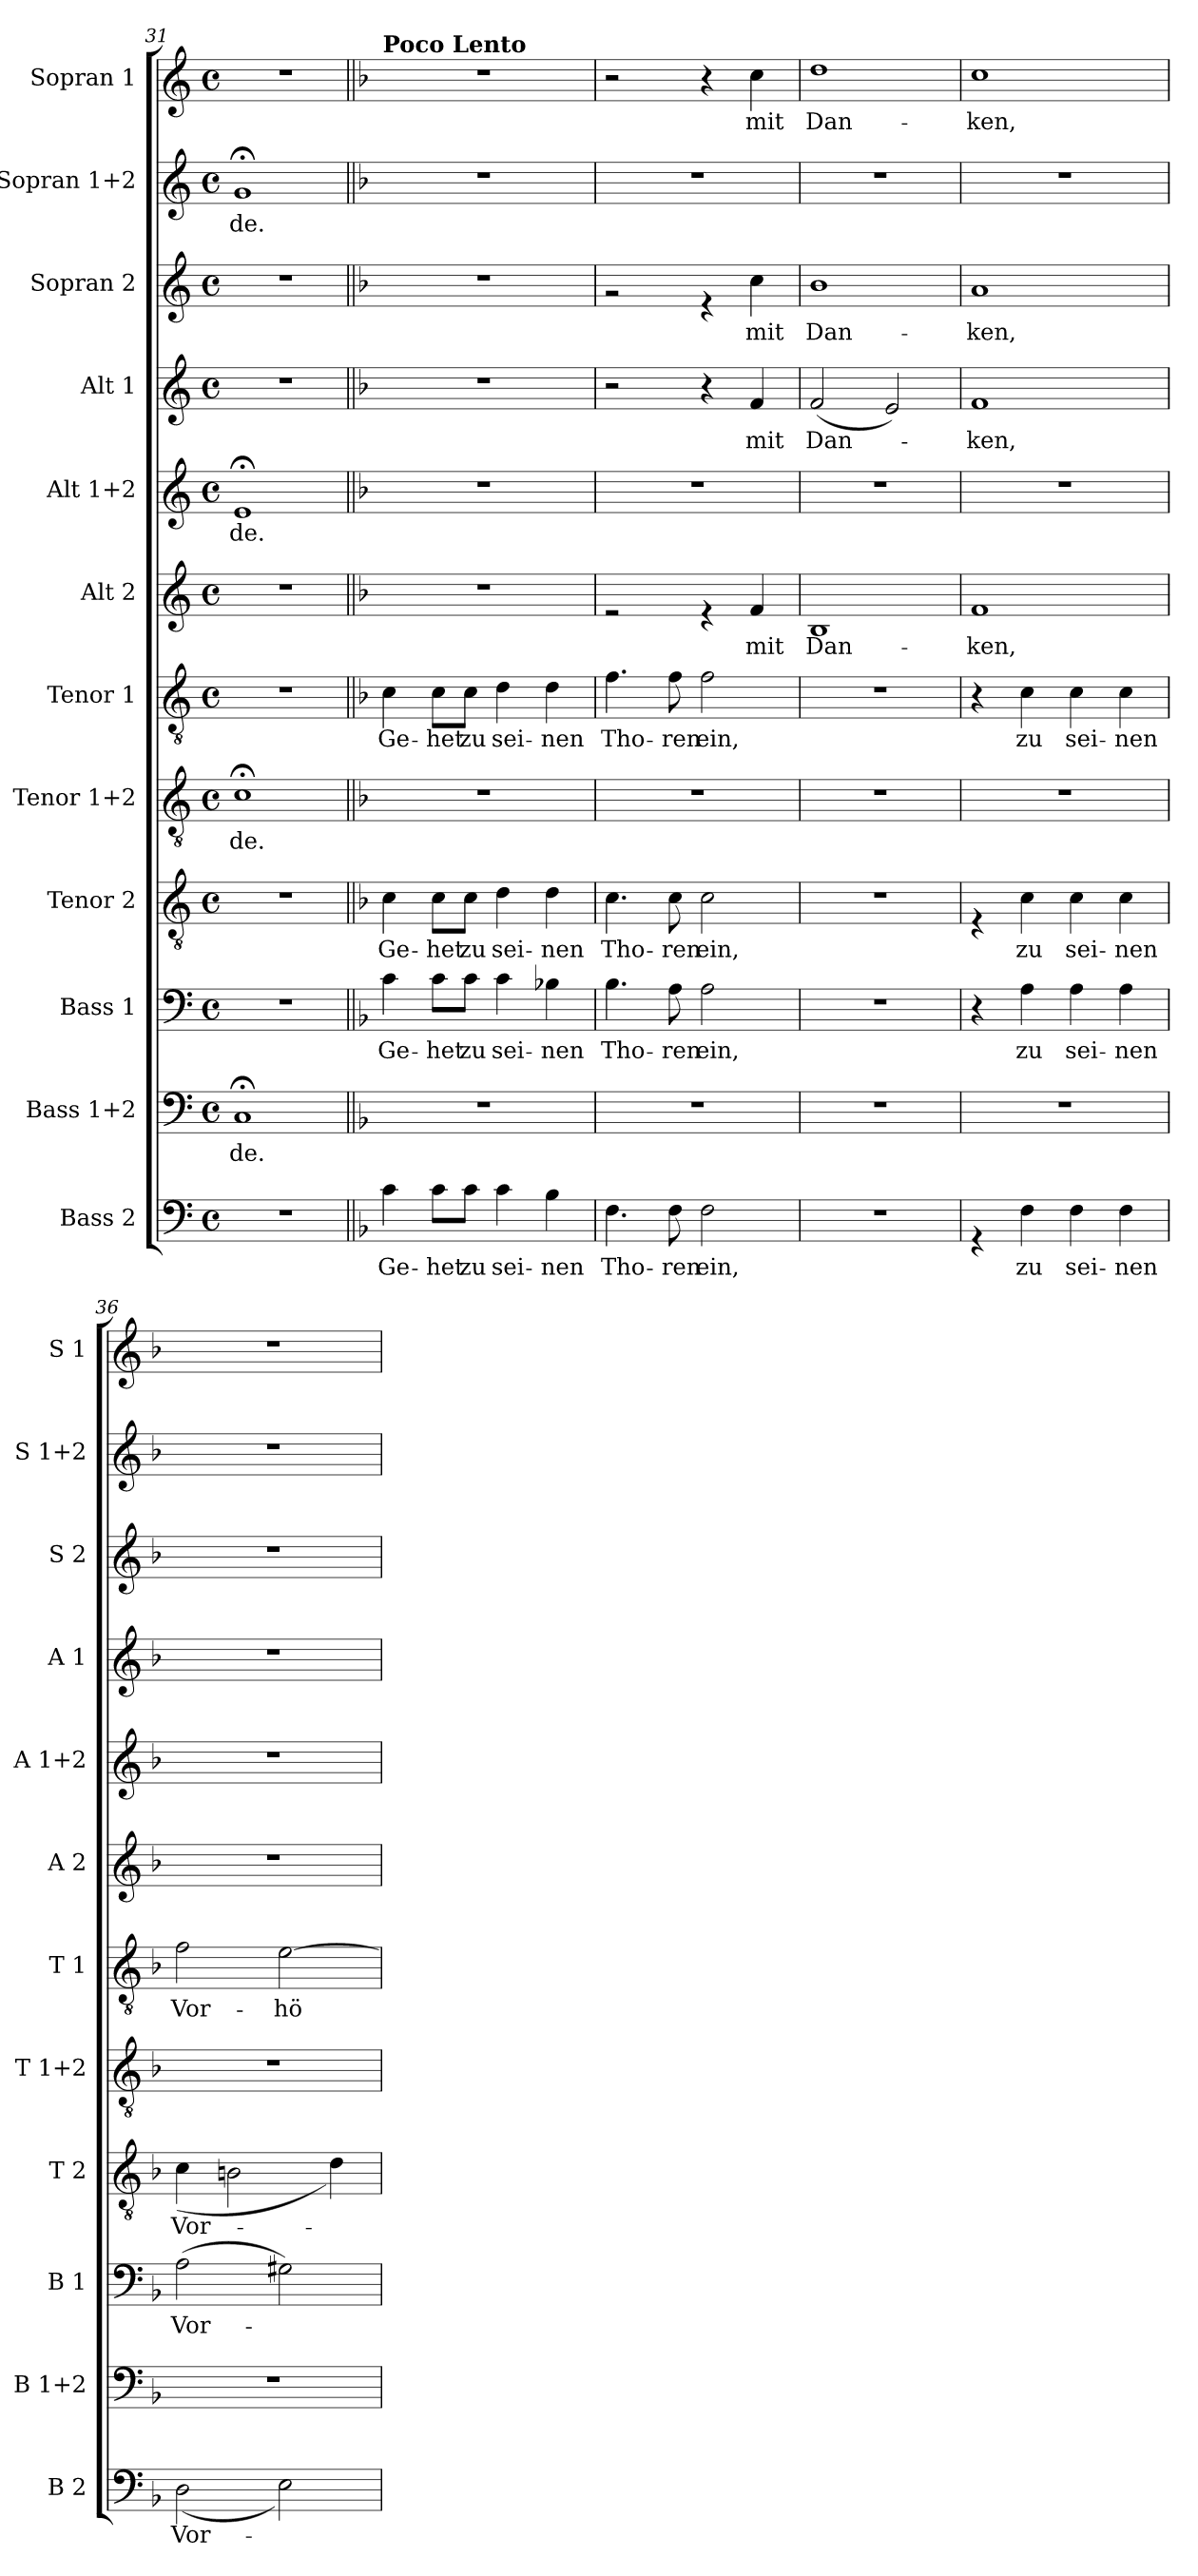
**kern	**text	**kern	**text	**kern	**text	**kern	**text	**kern	**text	**kern	**text	**kern	**text	**kern	**text	**kern	**text	**kern	**text	**kern	**text	**kern	**text
*part12	*part12	*part11	*part11	*part10	*part10	*part9	*part9	*part8	*part8	*part7	*part7	*part6	*part6	*part5	*part5	*part4	*part4	*part3	*part3	*part2	*part2	*part1	*part1
*staff12	*staff12	*staff11	*staff11	*staff10	*staff10	*staff9	*staff9	*staff8	*staff8	*staff7	*staff7	*staff6	*staff6	*staff5	*staff5	*staff4	*staff4	*staff3	*staff3	*staff2	*staff2	*staff1	*staff1
*I"Bass 2	*	*I"Bass 1+2	*	*I"Bass 1	*	*I"Tenor 2	*	*I"Tenor 1+2	*	*I"Tenor 1	*	*I"Alt 2	*	*I"Alt 1+2	*	*I"Alt 1	*	*I"Sopran 2	*	*I"Sopran 1+2	*	*I"Sopran 1	*
*I'B 2	*	*I'B 1+2	*	*I'B 1	*	*I'T 2	*	*I'T 1+2	*	*I'T 1	*	*I'A 2	*	*I'A 1+2	*	*I'A 1	*	*I'S 2	*	*I'S 1+2	*	*I'S 1	*
*clefF4	*	*clefF4	*	*clefF4	*	*clefGv2	*	*clefGv2	*	*clefGv2	*	*clefG2	*	*clefG2	*	*clefG2	*	*clefG2	*	*clefG2	*	*clefG2	*
*k[]	*	*k[]	*	*k[]	*	*k[]	*	*k[]	*	*k[]	*	*k[]	*	*k[]	*	*k[]	*	*k[]	*	*k[]	*	*k[]	*
*M4/4	*	*M4/4	*	*M4/4	*	*M4/4	*	*M4/4	*	*M4/4	*	*M4/4	*	*M4/4	*	*M4/4	*	*M4/4	*	*M4/4	*	*M4/4	*
*met(c)	*	*met(c)	*	*met(c)	*	*met(c)	*	*met(c)	*	*met(c)	*	*met(c)	*	*met(c)	*	*met(c)	*	*met(c)	*	*met(c)	*	*met(c)	*
=31	=31	=31	=31	=31	=31	=31	=31	=31	=31	=31	=31	=31	=31	=31	=31	=31	=31	=31	=31	=31	=31	=31	=31
!	!	!	!LO:LY:b	!	!	!	!	!	!LO:LY:b	!	!	!	!	!	!LO:LY:b	!	!	!	!	!	!LO:LY:b	!	!
1r	.	1C;<	-de.	1r	.	1r	.	1c;<	-de.	1r	.	1r	.	1e;<	-de.	1r	.	1r	.	1g;<	-de.	1r	.
=32||	=32||	=32||	=32||	=32||	=32||	=32||	=32||	=32||	=32||	=32||	=32||	=32||	=32||	=32||	=32||	=32||	=32||	=32||	=32||	=32||	=32||	=32||	=32||
*k[b-]	*	*k[b-]	*	*k[b-]	*	*k[b-]	*	*k[b-]	*	*k[b-]	*	*k[b-]	*	*k[b-]	*	*k[b-]	*	*k[b-]	*	*k[b-]	*	*k[b-]	*
*F:	*	*F:	*	*F:	*	*F:	*	*F:	*	*F:	*	*F:	*	*F:	*	*F:	*	*F:	*	*F:	*	*F:	*
*^	*	*	*	*	*	*	*	*	*	*	*	*	*	*	*	*	*	*	*	*	*	*	*
!	!	!	!	!	!	!	!	!	!	!	!	!	!	!	!	!	!	!	!	!	!	!	!LO:TX:a:B:t=Poco Lento	!
!	!	!LO:LY:b	!	!	!	!LO:LY:b	!	!LO:LY:b	!	!	!	!LO:LY:b	!	!	!	!	!	!	!	!	!	!	!	!
*	*	*	*	*	*	*	*^	*	*	*	*	*	*	*	*	*	*	*	*	*	*	*	*	*
1ryy	4c\	-Ge-	1r	.	4c\	-Ge-	1ryy	4c\	Ge-	1r	.	4c\	Ge-	1r	.	1r	.	1r	.	1r	.	1r	.	1r	.
!	!	!LO:LY:b	!	!	!	!LO:LY:b	!	!	!LO:LY:b	!	!	!	!LO:LY:b	!	!	!	!	!	!	!	!	!	!	!	!
.	8c\L	-het	.	.	8c\L	-het	.	8c\L	-het	.	.	8c\L	-het	.	.	.	.	.	.	.	.	.	.	.	.
!	!	!LO:LY:b	!	!	!	!LO:LY:b	!	!	!LO:LY:b	!	!	!	!LO:LY:b	!	!	!	!	!	!	!	!	!	!	!	!
.	8c\J	zu	.	.	8c\J	zu	.	8c\J	zu	.	.	8c\J	zu	.	.	.	.	.	.	.	.	.	.	.	.
!	!	!LO:LY:b	!	!	!	!LO:LY:b	!	!	!LO:LY:b	!	!	!	!LO:LY:b	!	!	!	!	!	!	!	!	!	!	!	!
.	4c\	sei-	.	.	4c\	sei-	.	4d\	sei-	.	.	4d\	sei-	.	.	.	.	.	.	.	.	.	.	.	.
!	!	!LO:LY:b	!	!	!	!LO:LY:b	!	!	!LO:LY:b	!	!	!	!LO:LY:b	!	!	!	!	!	!	!	!	!	!	!	!
.	4B-\	-nen	.	.	4B-X\	-nen	.	4d\	-nen	.	.	4d\	-nen	.	.	.	.	.	.	.	.	.	.	.	.
=33	=33	=33	=33	=33	=33	=33	=33	=33	=33	=33	=33	=33	=33	=33	=33	=33	=33	=33	=33	=33	=33	=33	=33	=33	=33
!	!	!LO:LY:b	!	!	!	!LO:LY:b	!	!	!LO:LY:b	!	!	!	!LO:LY:b	!	!	!	!	!	!	!	!	!	!	!	!
*	*	*	*	*	*	*	*	*	*	*	*	*	*	*^	*	*	*	*	*	*^	*	*	*	*	*
1ryy	4.F\	Tho-	1r	.	4.B-\	Tho-	1ryy	4.c\	Tho-	1r	.	4.f\	Tho-	1ryy	2r	.	1r	.	2r	.	1ryy	2r	.	1r	.	2r	.
!	!	!LO:LY:b	!	!	!	!LO:LY:b	!	!	!LO:LY:b	!	!	!	!LO:LY:b	!	!	!	!	!	!	!	!	!	!	!	!	!	!
.	8F\	-ren	.	.	8A\	-ren	.	8c\	-ren	.	.	8f\	-ren	.	.	.	.	.	.	.	.	.	.	.	.	.	.
!	!	!LO:LY:b	!	!	!	!LO:LY:b	!	!	!LO:LY:b	!	!	!	!LO:LY:b	!	!	!	!	!	!	!	!	!	!	!	!	!	!
.	2F\	ein,	.	.	2A\	ein,	.	2c\	ein,	.	.	2f\	ein,	.	4r	.	.	.	4r	.	.	4r	.	.	.	4r	.
!	!	!	!	!	!	!	!	!	!	!	!	!	!	!	!	!LO:LY:b	!	!	!	!LO:LY:b	!	!	!LO:LY:b	!	!	!	!LO:LY:b
.	.	.	.	.	.	.	.	.	.	.	.	.	.	.	4f/	mit	.	.	4f/	mit	.	4cc\	mit	.	.	4cc\	mit
*v	*v	*	*	*	*	*	*v	*v	*	*	*	*	*	*	*	*	*	*	*	*	*	*	*	*	*	*	*
=34	=34	=34	=34	=34	=34	=34	=34	=34	=34	=34	=34	=34	=34	=34	=34	=34	=34	=34	=34	=34	=34	=34	=34	=34	=34
!	!	!	!	!	!	!	!	!	!	!	!	!	!	!LO:LY:b	!	!	!	!LO:LY:b	!	!	!LO:LY:b	!	!	!	!LO:LY:b
1r	.	1r	.	1r	.	1r	.	1r	.	1r	.	1ryy	1B-	Dan-	1r	.	(2f/	Dan-	1ryy	1b-	Dan-	1r	.	1dd	Dan-
.	.	.	.	.	.	.	.	.	.	.	.	.	.	.	.	.	2e/)	.	.	.	.	.	.	.	.
=35	=35	=35	=35	=35	=35	=35	=35	=35	=35	=35	=35	=35	=35	=35	=35	=35	=35	=35	=35	=35	=35	=35	=35	=35	=35
*^	*	*	*	*	*	*^	*	*	*	*	*	*	*	*	*	*	*	*	*	*	*	*	*	*	*
!	!	!	!	!	!	!	!	!	!	!	!	!	!	!	!	!LO:LY:b	!	!	!	!LO:LY:b	!	!	!LO:LY:b	!	!	!	!LO:LY:b
1ryy	4r	.	1r	.	4r	.	1ryy	4r	.	1r	.	4r	.	1ryy	1f	-ken,	1r	.	1f	-ken,	1ryy	1a	-ken,	1r	.	1cc	-ken,
!	!	!LO:LY:b	!	!	!	!LO:LY:b	!	!	!LO:LY:b	!	!	!	!LO:LY:b	!	!	!	!	!	!	!	!	!	!	!	!	!	!
.	4F\	zu	.	.	4A\	zu	.	4c\	zu	.	.	4c\	zu	.	.	.	.	.	.	.	.	.	.	.	.	.	.
!	!	!LO:LY:b	!	!	!	!LO:LY:b	!	!	!LO:LY:b	!	!	!	!LO:LY:b	!	!	!	!	!	!	!	!	!	!	!	!	!	!
.	4F\	sei-	.	.	4A\	sei-	.	4c\	sei-	.	.	4c\	sei-	.	.	.	.	.	.	.	.	.	.	.	.	.	.
!	!	!LO:LY:b	!	!	!	!LO:LY:b	!	!	!LO:LY:b	!	!	!	!LO:LY:b	!	!	!	!	!	!	!	!	!	!	!	!	!	!
.	4F\	-nen	.	.	4A\	-nen	.	4c\	-nen	.	.	4c\	-nen	.	.	.	.	.	.	.	.	.	.	.	.	.	.
*	*	*	*	*	*	*	*	*	*	*	*	*	*	*v	*v	*	*	*	*	*	*v	*v	*	*	*	*	*
=36	=36	=36	=36	=36	=36	=36	=36	=36	=36	=36	=36	=36	=36	=36	=36	=36	=36	=36	=36	=36	=36	=36	=36	=36	=36
!	!	!LO:LY:b	!	!	!	!LO:LY:b	!	!	!LO:LY:b	!	!	!	!LO:LY:b	!	!	!	!	!	!	!	!	!	!	!	!
1ryy	(>2D\	Vor-	1r	.	(>2A\	Vor-	1ryy	(>4c\	Vor-	1r	.	2f\	Vor-	1r	.	1r	.	1r	.	1r	.	1r	.	1r	.
.	.	.	.	.	.	.	.	2Bn\	.	.	.	.	.	.	.	.	.	.	.	.	.	.	.	.	.
!	!	!	!	!	!	!	!	!	!	!	!	!	!LO:LY:b	!	!	!	!	!	!	!	!	!	!	!	!
.	2E\)	.	.	.	2G#X\)	.	.	.	.	.	.	[2e\	-hö-	.	.	.	.	.	.	.	.	.	.	.	.
.	.	.	.	.	.	.	.	4d\)	.	.	.	.	.	.	.	.	.	.	.	.	.	.	.	.	.
*v	*v	*	*	*	*	*	*v	*v	*	*	*	*	*	*	*	*	*	*	*	*	*	*	*	*	*
=	=	=	=	=	=	=	=	=	=	=	=	=	=	=	=	=	=	=	=	=	=	=	=
*-	*-	*-	*-	*-	*-	*-	*-	*-	*-	*-	*-	*-	*-	*-	*-	*-	*-	*-	*-	*-	*-	*-	*-
